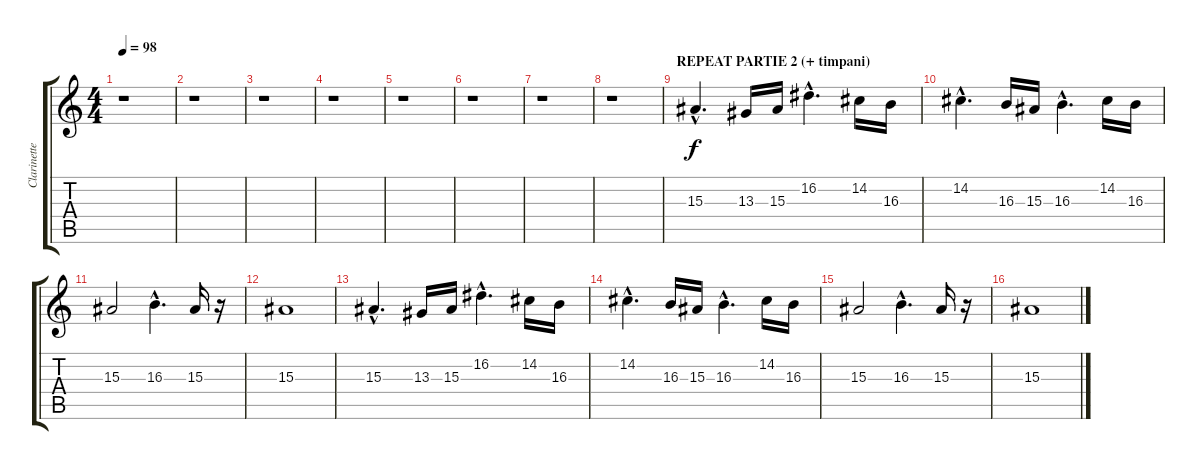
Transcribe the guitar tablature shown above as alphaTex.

\track ("Clarinette" "Clarinette") {instrument clarinet}
\staff {score tabs}
\tuning (E4 B3 G3 D3 A2 E2) {hide}
\ts (4 4)
\tempo 98
\clef g2
\ks c
r.1{dy f} |
r.1 |
r.1 |
r.1 |
r.1 |
r.1 |
r.1 |
r.1 |
\section ("" "REPEAT PARTIE 2 (+ timpani)")
15.3{hac}.4{d} 13.3.16 15.3.16 16.2{hac}.4{d} 14.2.16 16.3.16 |
14.2{hac}.4{d} 16.3.16 15.3.16 16.3{hac}.4{d} 14.2.16 16.3.16 |
15.3.2 16.3{hac}.4{d} 15.3.16 r.16 |
15.3.1 |
15.3{hac}.4{d} 13.3.16 15.3.16 16.2{hac}.4{d} 14.2.16 16.3.16 |
14.2{hac}.4{d} 16.3.16 15.3.16 16.3{hac}.4{d} 14.2.16 16.3.16 |
15.3.2 16.3{hac}.4{d} 15.3.16 r.16 |
15.3.1
